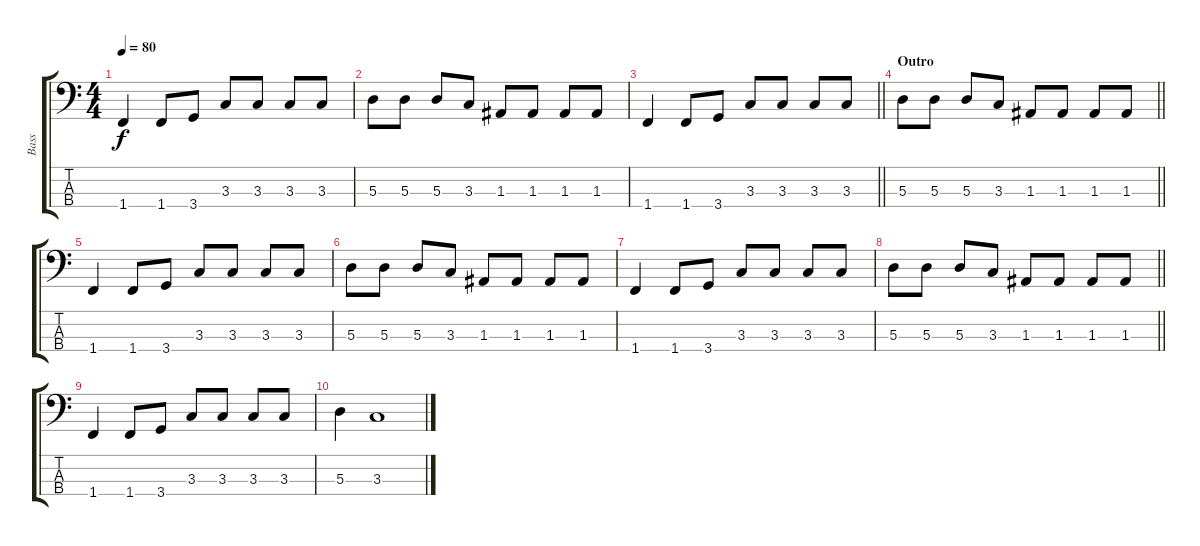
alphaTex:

\track ("Bass" "Bass") {instrument electricbasspick}
\staff {score tabs}
\tuning (G2 D2 A1 E1) {hide}
\ts (4 4)
\tempo 80
\clef f4
\ks c
1.4.4{dy f} 1.4.8 3.4.8 3.3.8 3.3.8 3.3.8 3.3.8 |
5.3.8 5.3.8 5.3.8 3.3.8 1.3.8 1.3.8 1.3.8 1.3.8 |
\barLineRight lightlight
1.4.4 1.4.8 3.4.8 3.3.8 3.3.8 3.3.8 3.3.8 |
\section ("" "Outro")
\barLineRight lightlight
5.3.8{volume 15} 5.3.8 5.3.8 3.3.8 1.3.8 1.3.8 1.3.8 1.3.8 |
1.4.4 1.4.8 3.4.8 3.3.8 3.3.8 3.3.8 3.3.8 |
5.3.8 5.3.8 5.3.8 3.3.8 1.3.8 1.3.8 1.3.8 1.3.8 |
1.4.4 1.4.8 3.4.8 3.3.8 3.3.8 3.3.8 3.3.8 |
\barLineRight lightlight
5.3.8 5.3.8 5.3.8 3.3.8 1.3.8 1.3.8 1.3.8 1.3.8 |
1.4.4 1.4.8 3.4.8 3.3.8 3.3.8 3.3.8 3.3.8 |
5.3.4 3.3.1
